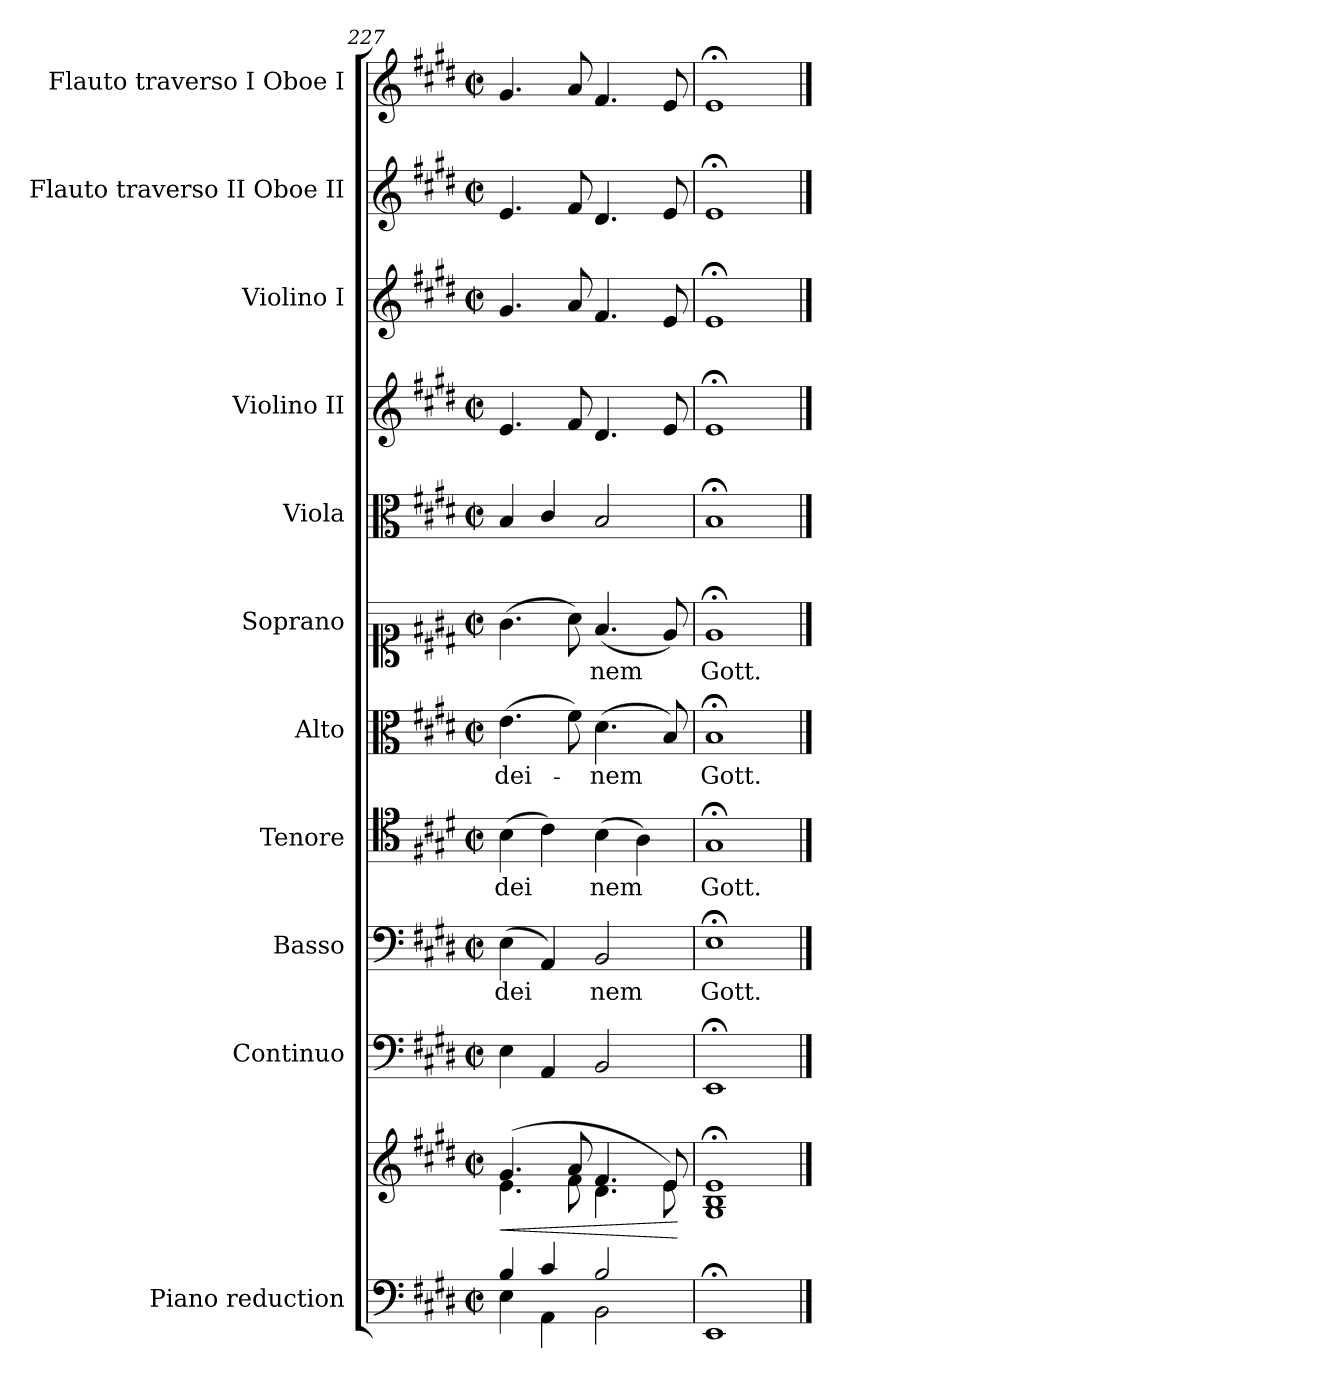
**kern	**kern	**dynam	**kern	**kern	**text	**kern	**text	**kern	**text	**kern	**text	**kern	**kern	**kern	**kern	**kern
*part11	*part11	*part11	*part10	*part9	*part9	*part8	*part8	*part7	*part7	*part6	*part6	*part5	*part4	*part3	*part2	*part1
*staff12	*staff11	*staff11/12	*staff10	*staff9	*staff9	*staff8	*staff8	*staff7	*staff7	*staff6	*staff6	*staff5	*staff4	*staff3	*staff2	*staff1
*I"Piano reduction	*	*	*I"Continuo	*I"Basso	*	*I"Tenore	*	*I"Alto	*	*I"Soprano	*	*I"Viola	*I"Violino II	*I"Violino I	*I"Flauto traverso II Oboe II	*I"Flauto traverso I Oboe I
*I'Pno	*	*	*	*	*	*	*	*	*	*	*	*	*	*	*I'Ob	*I'Ob
*clefF4	*clefG2	*	*clefF4	*clefF4	*	*clefC4	*	*clefC3	*	*clefC1	*	*clefC3	*clefG2	*clefG2	*clefG2	*clefG2
*k[f#c#g#d#]	*k[f#c#g#d#]	*	*k[f#c#g#d#]	*k[f#c#g#d#]	*	*k[f#c#g#d#]	*	*k[f#c#g#d#]	*	*k[f#c#g#d#]	*	*k[f#c#g#d#]	*k[f#c#g#d#]	*k[f#c#g#d#]	*k[f#c#g#d#]	*k[f#c#g#d#]
*M2/2	*M2/2	*	*M2/2	*M2/2	*	*M2/2	*	*M2/2	*	*M2/2	*	*M2/2	*M2/2	*M2/2	*M2/2	*M2/2
*met(c|)	*met(c|)	*	*met(c|)	*met(c|)	*	*met(c|)	*	*met(c|)	*	*met(c|)	*	*met(c|)	*met(c|)	*met(c|)	*met(c|)	*met(c|)
=227	=227	=227	=227	=227	=227	=227	=227	=227	=227	=227	=227	=227	=227	=227	=227	=227
*^	*	*	*	*	*	*	*	*	*	*	*	*	*	*	*	*
!	!	!	!LO:HP:b	!	!	!LO:LY:b	!	!LO:LY:b	!	!LO:LY:b	!	!LO:LY:b	!	!	!	!	!
*	*	*^	*	*	*	*	*	*	*	*	*	*	*	*	*	*	*
4B/	4E\	(>4.g#/	4.e\	<	4E\	(>4E\	dei	(>4B\	dei	(>4.e\	dei-	(>4.g#\	-	4B/	4.e/	4.g#/	4.e/	4.g#/
4c#/	4AA\	.	.	.	4AA/	4AA/)	.	4c#\)	.	.	.	.	.	4c#/	.	.	.	.
.	.	8a/	8f#\	.	.	.	.	.	.	8f#\)	.	8a\)	.	.	8f#/	8a/	8f#/	8a/
!	!	!	!	!	!	!	!LO:LY:b	!	!LO:LY:b	!	!LO:LY:b	!	!LO:LY:b	!	!	!	!	!
2B/	2BB\	4.f#/	4.d#\	.	2BB/	2BB/	nem	(>4B\	nem	(>4.d#\	nem	(<4.f#/	nem	2B/	4.d#/	4.f#/	4.d#/	4.f#/
.	.	.	.	.	.	.	.	4A\)	.	.	.	.	.	.	.	.	.	.
.	.	8e/)	8e\	.	.	.	.	.	.	8B/)	.	8e/)	.	.	8e/	8e/	8e/	8e/
*v	*v	*	*	*	*	*	*	*	*	*	*	*	*	*	*	*	*	*
*	*v	*v	*	*	*	*	*	*	*	*	*	*	*	*	*	*	*
.	.	[	.	.	.	.	.	.	.	.	.	.	.	.	.	.
=228	=228	=228	=228	=228	=228	=228	=228	=228	=228	=228	=228	=228	=228	=228	=228	=228
!	!	!	!	!	!LO:LY:b	!	!LO:LY:b	!	!LO:LY:b	!	!LO:LY:b	!	!	!	!	!
1EE;<	1G#;< 1B;< 1e;<	.	1EE;<	1E;<	Gott.	1G#;<	Gott.	1B;<	Gott.	1e;<	Gott.	1B;<	1e;<	1e;<	1e;<	1e;<
==	==	==	==	==	==	==	==	==	==	==	==	==	==	==	==	==
*-	*-	*-	*-	*-	*-	*-	*-	*-	*-	*-	*-	*-	*-	*-	*-	*-
